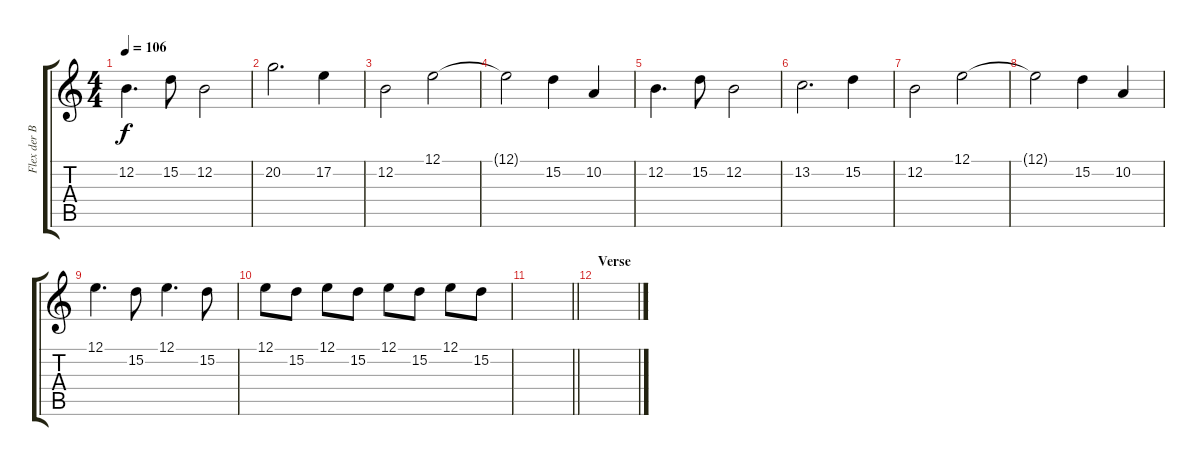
\track ("Flex der Biegsame" "Flex der B") {instrument bagpipe}
\staff {score tabs}
\tuning (E4 B3 G3 D3 A2 E2) {hide}
\ts (4 4)
\tempo 106
\clef g2
\ks c
12.2.4{d dy f} 15.2.8 12.2.2 |
20.2.2{d} 17.2.4 |
12.2.2 12.1.2 |
12.1{t}.2 15.2.4 10.2.4 |
12.2.4{d} 15.2.8 12.2.2 |
13.2.2{d} 15.2.4 |
12.2.2 12.1.2 |
12.1{t}.2 15.2.4 10.2.4 |
12.1.4{d} 15.2.8 12.1.4{d} 15.2.8 |
12.1.8 15.2.8 12.1.8 15.2.8 12.1.8 15.2.8 12.1.8 15.2.8 |
\barLineRight lightlight
|
\section ("" "Verse")
